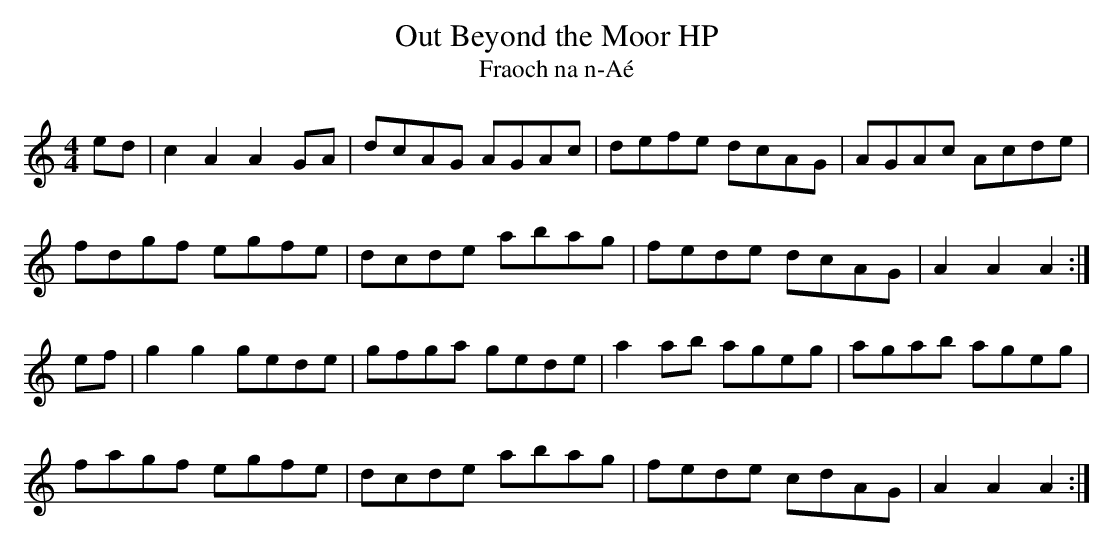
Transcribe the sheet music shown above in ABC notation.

X:1
T: Out Beyond the Moor HP
T: Fraoch na n-A\'e
L: 1/8
M: 4/4
K: Am
ed | c2 A2 A2 GA | dcAG AGAc | defe dcAG | AGAc Acde |
fdgf egfe | dcde abag | fede dcAG | A2 A2 A2 :|
ef | g2 g2 gede | gfga gede | a2 ab ageg | agab ageg |
fagf egfe | dcde abag | fede cdAG | A2 A2 A2 :|
